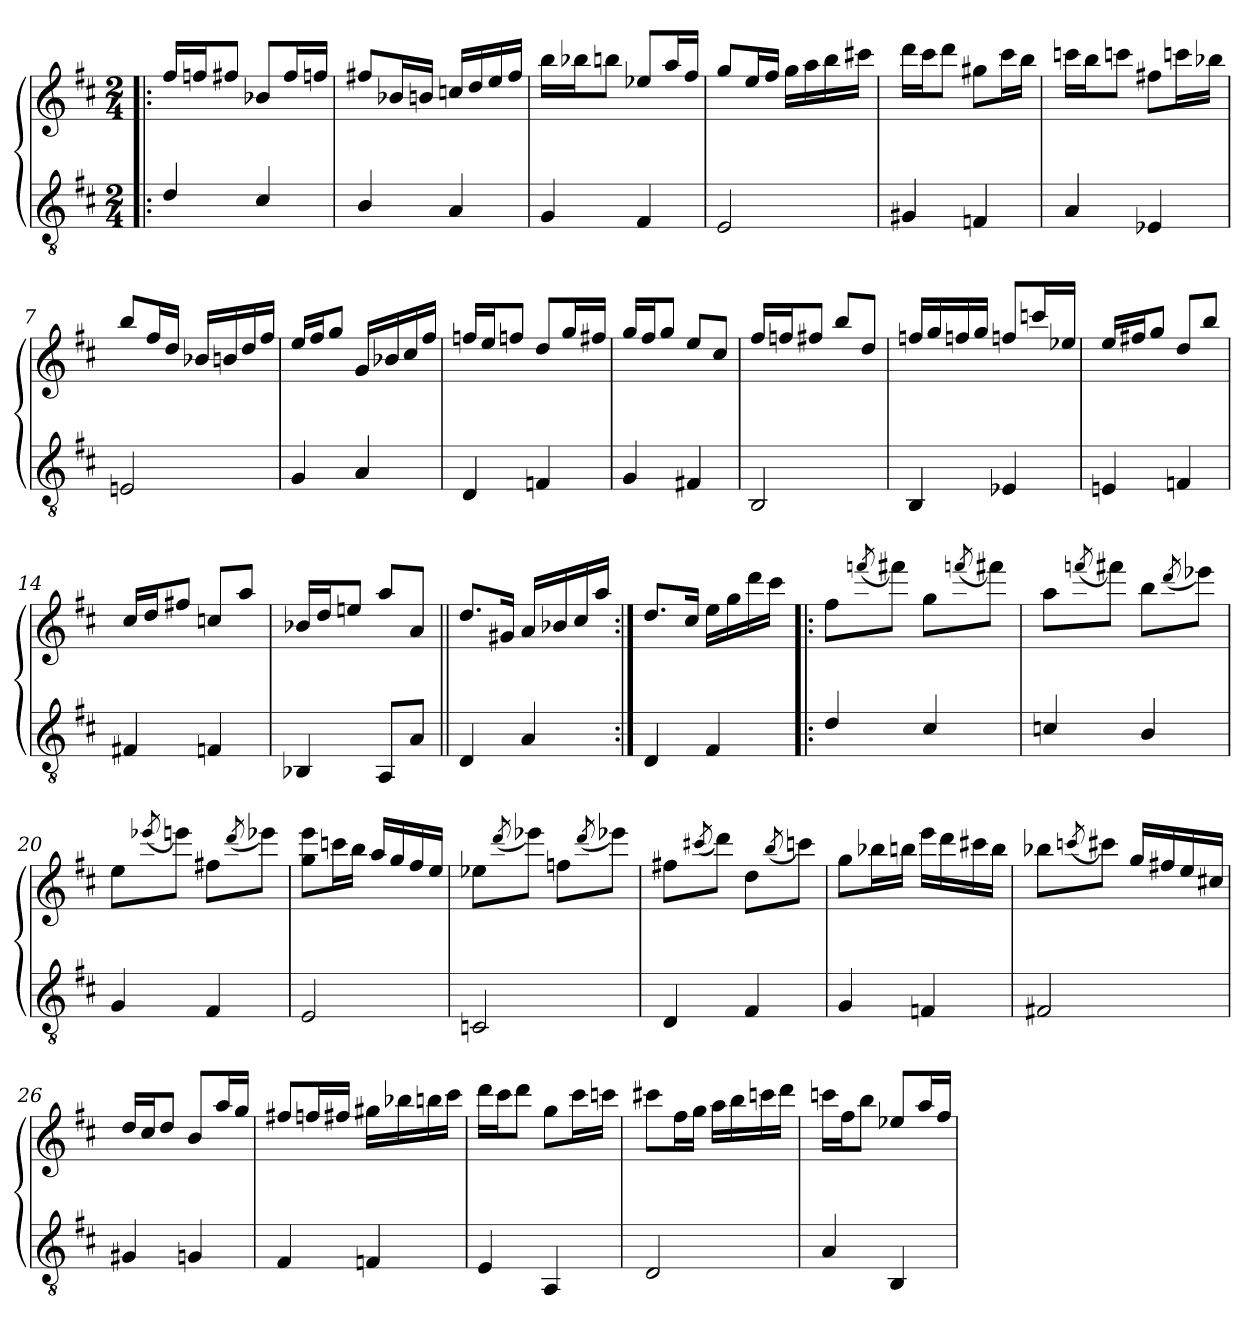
**kern	**kern
*part2	*part1
*staff2	*staff1
*clefGv2	*clefG2
*k[f#c#]	*k[f#c#]
*D:	*D:
*M2/4	*M2/4
=1!|:	=1!|:
4d/	16ff#/LL
.	16ffn/J
.	8ff#X/J
4c#/	8b-/L
.	16ff#/L
.	16ffn/JJ
=2	=2
4B/	8ff#X/L
.	16b-X/L
.	16bn/JJ
4A/	16ccn/LL
.	16dd/
.	16ee/
.	16ff#/JJ
=3	=3
4G/	16bb\LL
.	16bb-X\J
.	8bbn\J
4F#/	8ee-X/L
.	16aa/L
.	16ff#/JJ
=4	=4
2E/	8gg/L
.	16ee/L
.	16ff#/JJ
.	16gg\LL
.	16aa\
.	16bb\
.	16ccc#X\JJ
!!LO:LB:g=z
=5	=5
4G#X/	16ddd\LL
.	16ccc#\J
.	8ddd\J
4Fn/	8gg#X\L
.	16ccc#\L
.	16bb\JJ
=6	=6
4A/	16cccn\LL
.	16bb\J
.	8cccn\J
4E-X/	8ff#X\L
.	16cccn\L
.	16bb-X\JJ
=7	=7
2En/	8bb/L
.	16ff#/L
.	16dd/JJ
.	16b-X/LL
.	16bn/
.	16dd/
.	16ff#/JJ
=8	=8
4G/	16ee/LL
.	16ff#/J
.	8gg/J
4A/	16g/LL
.	16b-X/
.	16cc#/
.	16ff#/JJ
!!LO:LB:g=z
=9	=9
4D/	16ffn/LL
.	16ee/J
.	8ffn/J
4Fn/	8dd/L
.	16gg/L
.	16ff#X/JJ
=10	=10
4G/	16gg/LL
.	16ff#/J
.	8gg/J
4F#X/	8ee/L
.	8cc#/J
=11	=11
2BB/	16ff#/LL
.	16ffn/J
.	8ff#X/J
.	8bb/L
.	8dd/J
=12	=12
4BB/	16ffn/LL
.	16gg/
.	16ffn/
.	16gg/JJ
4E-X/	8ffn/L
.	16cccn/L
.	16ee-X/JJ
!!LO:LB:g=z
=13	=13
4En/	16ee/LL
.	16ff#X/J
.	8gg/J
4Fn/	8dd/L
.	8bb/J
=14	=14
4F#X/	16cc#/LL
.	16dd/J
.	8ff#X/J
4Fn/	8ccn/L
.	8aa/J
=15	=15
4BB-X/	16b-X/LL
.	16dd/J
.	8een/J
8AA/L	8aa/L
8A/J	8a/J
=16||	=16||
4D/	8.dd/L
.	16g#X/Jk
4A/	16a/LL
.	16b-X/
.	16cc#/
.	16aa/JJ
!!LO:LB:g=z
=17:|!	=17:|!
4D/	8.dd/L
.	16cc#/Jk
4F#/	16ee\LL
.	16gg\
.	16ddd\
.	16ccc#\JJ
=18!|:	=18!|:
4d/	8ff#\L
.	(<8qfffn/
.	8fff#X\J)
4c#/	8gg\L
.	(<8qfffn/
.	8fff#X\J)
=19	=19
4cn/	8aa\L
.	(<8qfffn/
.	8fff#X\J)
4B/	8bb\L
.	(<8qddd/
.	8eee-X\J)
=20	=20
4G/	8ee\L
.	(<8qeee-X/
.	8eeen\J)
4F#/	8ff#X\L
.	(<8qddd/
.	8eee-X\J)
!!LO:LB:g=z
=21	=21
2E/	8gg\ 8eee\L
.	16cccn\L
.	16bb\JJ
.	16aa/LL
.	16gg/
.	16ff#/
.	16ee/JJ
=22	=22
2Cn/	8ee-X\L
.	(<8qddd/
.	8eee-X\J)
.	8ffn\L
.	(<8qddd/
.	8eee-X\J)
=23	=23
4D/	8ff#X\L
.	(<8qccc#X/
.	8ddd\J)
4F#/	8dd\L
.	(<8qbb/
.	8cccn\J)
=24	=24
4G/	8gg\L
.	16bb-X\L
.	16bbn\JJ
4Fn/	16eee\LL
.	16ddd\
.	16ccc#X\
.	16bb\JJ
!!LO:LB:g=z
=25	=25
2F#X/	8bb-X\L
.	(<8qcccn/
.	8ccc#X\J)
.	16gg/LL
.	16ff#X/
.	16ee/
.	16cc#X/JJ
=26	=26
4G#X/	16dd/LL
.	16cc#/J
.	8dd/J
4Gn/	8b/L
.	16aa/L
.	16gg/JJ
=27	=27
4F#/	8ff#X/L
.	16ffn/L
.	16ff#X/JJ
4Fn/	16gg#X\LL
.	16bb-X\
.	16bbn\
.	16ccc#\JJ
=28	=28
4E/	16ddd\LL
.	16ccc#\J
.	8ddd\J
4AA/	8gg\L
.	16ccc#\L
.	16cccn\JJ
!!LO:LB:g=z
=29	=29
2D/	8ccc#X\L
.	16ff#\L
.	16gg\JJ
.	16aa\LL
.	16bb\
.	16cccn\
.	16ddd\JJ
=30	=30
4A/	16cccn\LL
.	16ff#\J
.	8bb\J
4BB/	8ee-X/L
.	16aa/L
.	16ff#/JJ
=	=
*-	*-
